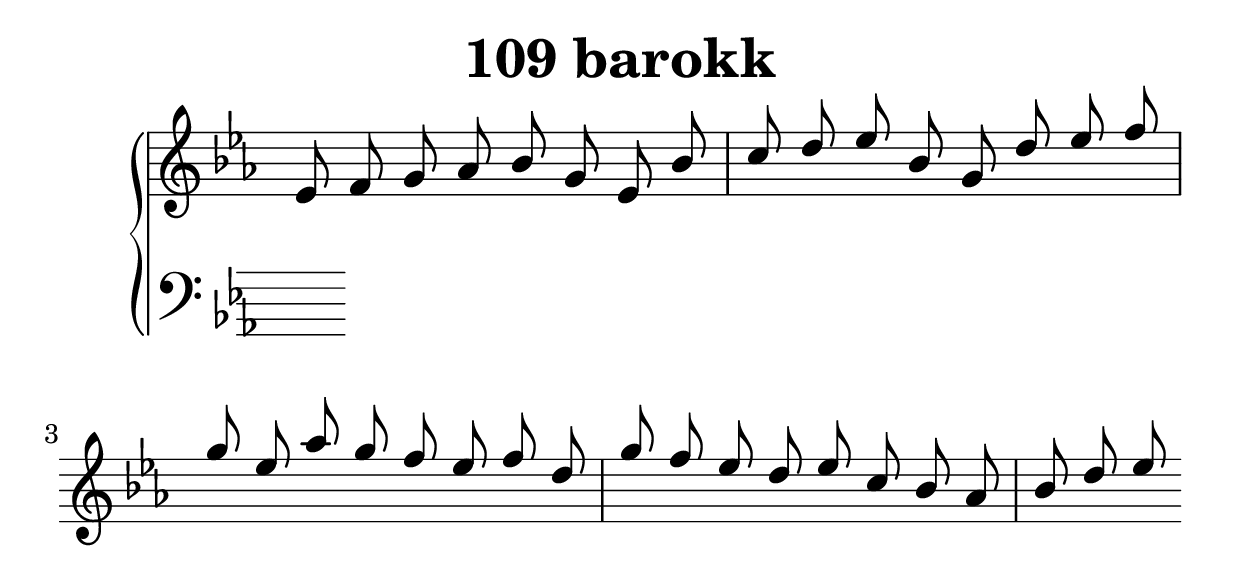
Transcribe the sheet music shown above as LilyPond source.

\header {
  title = "109 barokk"
}
\version "2.18.2"

#(set-global-staff-size 30)

global = {
  \key es \major
  \time 4/4
}

rightOne = \relative c'' {
  \global
    \autoBeamOff
es,8 f g as bes g es bes' c d es bes g
d' es f g es as g f es
f d g f es d es c bes as bes d es

}



rightTwo = \relative c' {
  \global

}

leftOne = \relative c {
  \global


% Music follows her0e.
}



leftTwo = \relative c, {
  \global

}
 

 
%ketto = \lyricmode {
%\repeat "unfold" 12 { \skip 8 } 
%\set stanza = #"23.7. "
%\once \override LyricText.self-alignment-X = #LEFT "Áldalak téged, Atyám, mennynek és föld" -- nek Is -- te -- ne,,
%\once \override LyricText.self-alignment-X = #LEFT "mert feltártad a kicsinyeknek" or -- szá -- god tit -- ka -- it.
%}


\score {
 

  \new PianoStaff \with {
    instrumentName = ""
  } <<
    \new Staff = "right" \with { 
      midiInstrument = "acoustic grand"
    } << 
      \override Staff.TimeSignature.stencil = ##f
      \new Voice = "rightOne" {
        \override Stem  #'direction = #UP
        \transpose f f {\rightOne  } 
      }
      
     
      \new Voice = "rightTwo" {
        \override Stem  #'direction = #DOWN
        \transpose f f {\rightTwo }
      }
     
    >>

    
    \new Staff = "left" \with {
      midiInstrument = "acoustic grand"
    } { 
      \override Staff.TimeSignature.stencil = ##f
      \clef bass << \transpose f f {\leftOne   } 
                    \\ \transpose f f {\leftTwo  } >> }
    
      %\new Lyrics \with { alignBelowContext = "left" }
      %\lyricsto "rightOne"{ \ketto}
      
  >>
   \layout {
  ragged-right = ##f

  \context {
    \Score
      \override LyricText #'font-size = #+2
  }
} 
  \midi {
    \tempo 4=100
  }
}
%\markup { \fontsize #+3 \column{
%  \line{  \bold "21.7."  "Áldalak téged, Atyám, mennynek és föld | nek Istene, " }
%  \line{ \hspace #30  "mert feltártad a kicsinyeknek | országod titkait."}
%  }
%  }